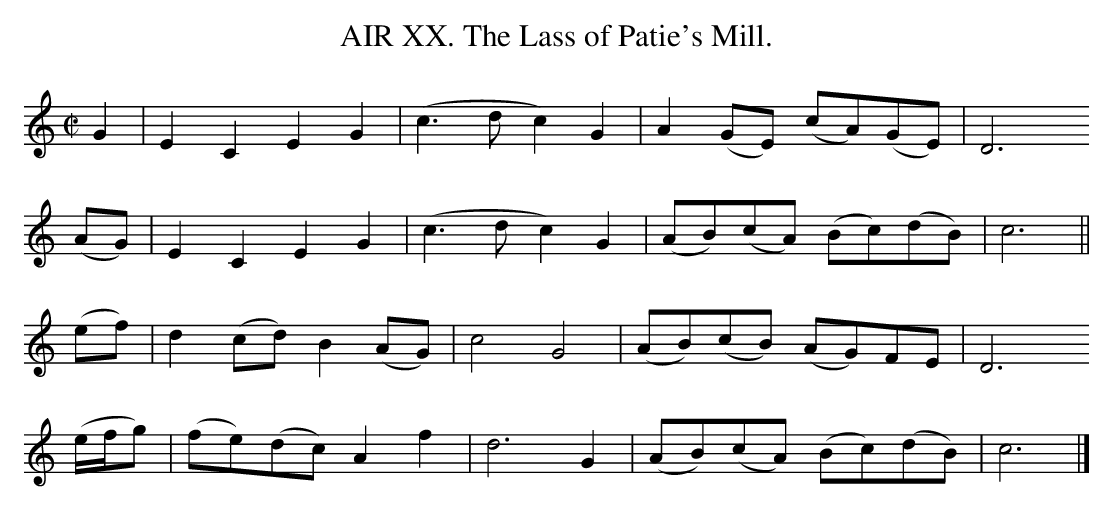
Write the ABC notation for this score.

X:1
T:AIR XX. The Lass of Patie's Mill.
M:C|
L:1/8
K:C
G2    | E2  C2  E2 G2 |(c3d c2)G2| A2 (GE) (cA)(GE)|D6
(AG)   | E2  C2  E2 G2 |(c3d c2)G2|(AB)(cA) (Bc)(dB)|c6||
(ef)   | d2 (cd) B2(AG)| c4  G4   |(AB)(cB) (AG)FE  |D6
(e/f/g)|(fe)(dc) A2 f2 | d6     G2|(AB)(cA) (Bc)(dB)|c6|]
